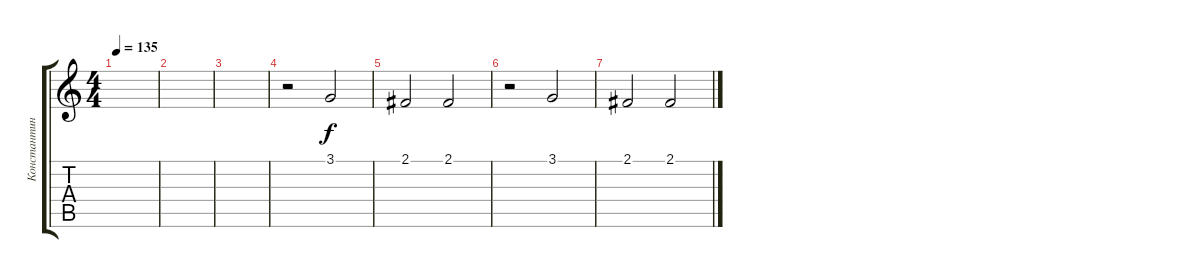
\track ("Константин Бекрев (программирование)" "Константин") {instrument tubularbells}
\staff {score tabs}
\tuning (E4 B3 G3 D3 A2 E2) {hide}
\ts (4 4)
\tempo 135
\clef g2
\ks c
|
|
|
r.2 3.1.2 |
2.1.2 2.1.2 |
r.2 3.1.2 |
2.1.2 2.1.2
